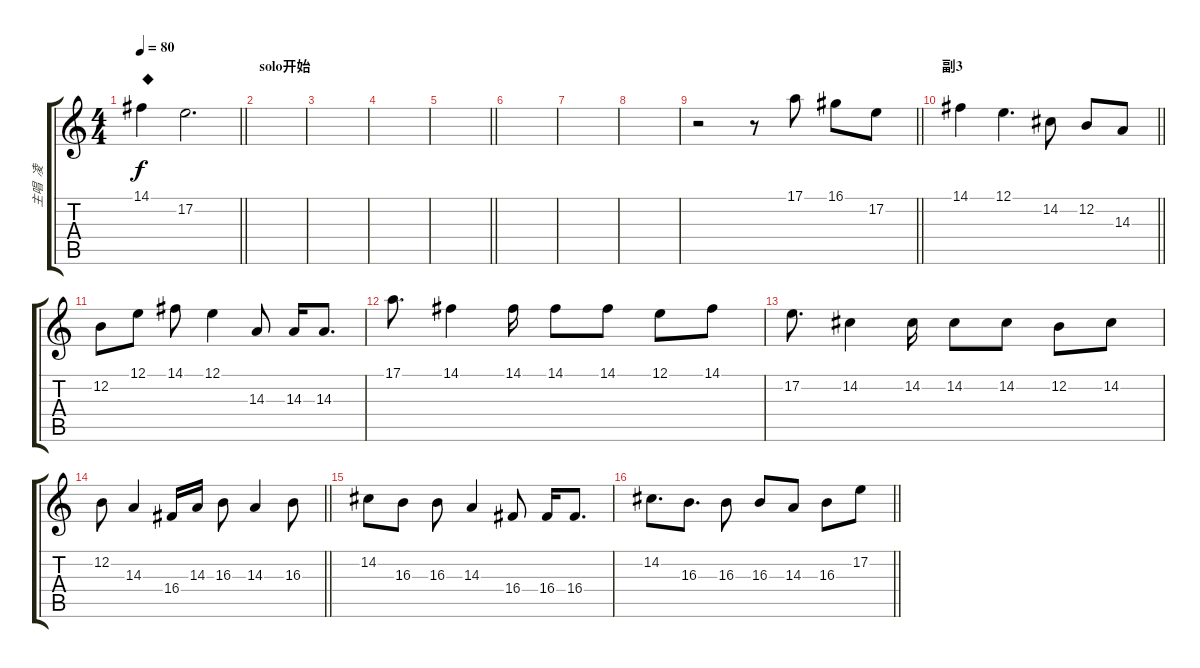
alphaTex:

\track ("主唱  凌" "主唱  凌") {instrument flute}
\staff {score tabs}
\tuning (E4 B3 G3 D3 A2 E2) {hide}
\ts (4 4)
\tempo 80
\clef g2
\barLineRight lightlight
\ks c
14.1.4{txt "◆" dy f} 17.2.2{d} |
\section ("" "solo开始")
|
|
|
\barLineRight lightlight
|
|
|
|
\barLineRight lightlight
r.2 r.8 17.1.8 16.1.8 17.2.8 |
\section ("" "副3")
\barLineRight lightlight
14.1.4 12.1.4{d} 14.2.8 12.2.8 14.3.8 |
12.2.8 12.1.8 14.1.8 12.1.4 14.3.8 14.3.16 14.3.8{d} |
17.1.8{d} 14.1.4 14.1.16 14.1.8 14.1.8 12.1.8 14.1.8 |
17.2.8{d} 14.2.4 14.2.16 14.2.8 14.2.8 12.2.8 14.2.8 |
\barLineRight lightlight
12.2.8 14.3.4 16.4.16 14.3.16 16.3.8 14.3.4 16.3.8 |
14.2.8 16.3.8 16.3.8 14.3.4 16.4.8 16.4.16 16.4.8{d} |
\barLineRight lightlight
14.2.8{d} 16.3.8{d} 16.3.8 16.3.8 14.3.8 16.3.8 17.2.8
